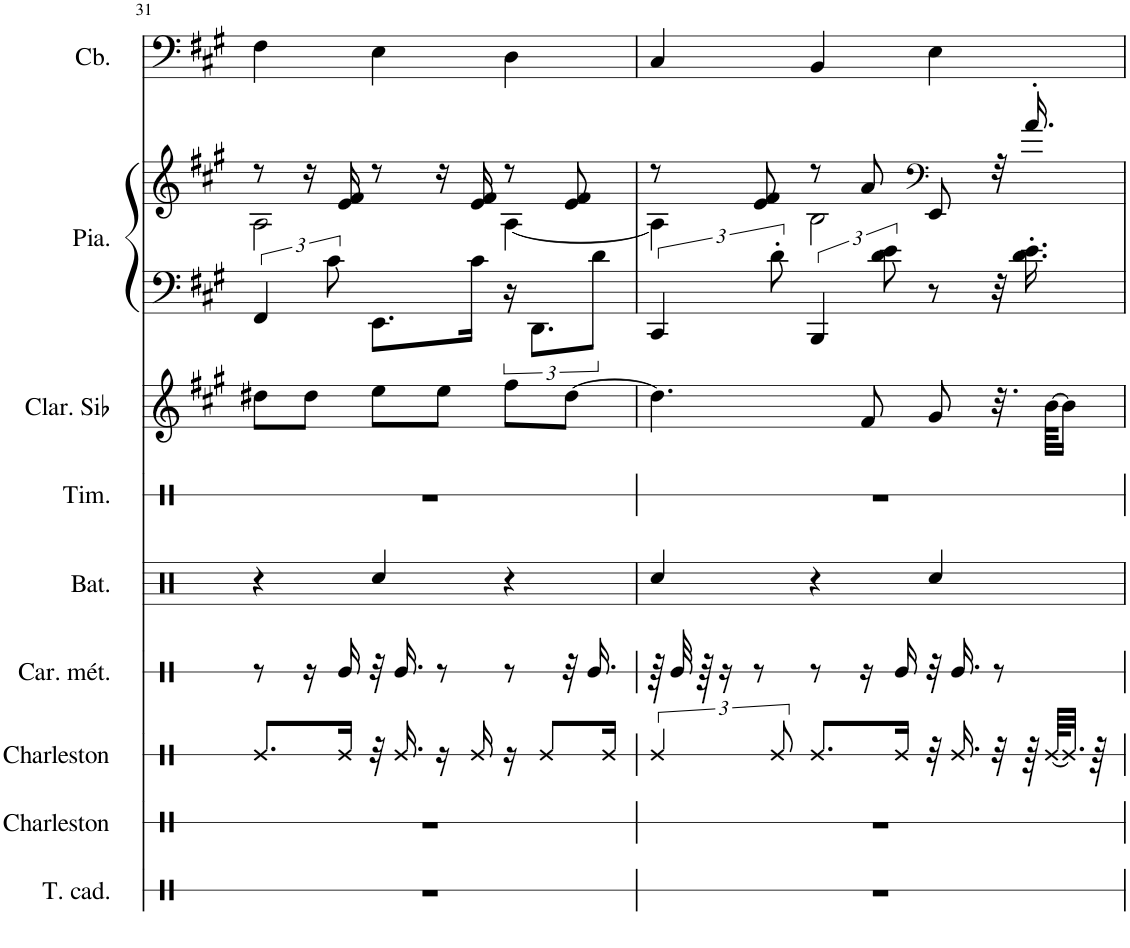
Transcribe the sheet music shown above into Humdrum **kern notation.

**kern	**kern	**kern	**kern	**kern	**kern	**kern	**kern	**kern	**kern
*part9	*part8	*part7	*part6	*part5	*part4	*part3	*part2	*part2	*part1
*staff10	*staff9	*staff8	*staff7	*staff6	*staff5	*staff4	*staff3	*staff2	*staff1
*I"Tambour sur cadre, TOMS	*I"Charleston, OPEN HIHAT	*I"Charleston, CLOSED H.H	*I"Carillon en métal, PERCUSSION	*I"Batterie, SNARE DRUM	*I"Timbre, BASS DRUM	*I"Clarinette en Sib	*I"Piano, A.PIANO 1	*	*I"Contrebasse, ACOU BASS
*I'T. cad.	*I'Charleston	*I'Charleston	*I'Car. mét.	*I'Bat.	*I'Tim.	*I'Clar. Sib	*I'Pia.	*	*I'Cb.
!!LO:PB:g=z
*clefX	*clefX	*clefX	*clefX	*clefX	*clefX	*clefG2	*clefG2	*clefG2	*clefF4
*	*	*	*	*	*	*Trd1c2	*	*	*Trd7c12
*k[]	*k[]	*k[]	*k[]	*k[]	*k[]	*k[f#c#g#]	*k[f#c#g#]	*k[f#c#g#]	*k[f#c#g#]
*M3/4	*M3/4	*M3/4	*M3/4	*M3/4	*M3/4	*M3/4	*M3/4	*M3/4	*M3/4
=31	=31	=31	=31	=31	=31	=31	=31	=31	=31
*	*	*	*	*	*	*	*	*^	*
2.r	2.r	8.Re/L	8r	4r	2.r	8dd#X\L	6FF#/	8r	2A\	4F#\
.	.	.	16r	.	.	8dd#\J	.	16r	.	.
.	.	.	.	.	.	.	12c#\	.	.	.
.	.	16Re/Jk	16Re/	.	.	.	.	16e/ 16f#/	.	.
.	.	32r	32r	4Rcc/	.	8ee\L	8.EE\L	8r	.	4E\
.	.	16.Re/	16.Re/	.	.	.	.	.	.	.
.	.	16r	8r	.	.	8ee\J	.	16r	.	.
.	.	16Re/	.	.	.	.	16c#\Jk	16e/ 16f#/	.	.
.	.	16r	8r	4r	.	8ff#\L	24r	8r	[4A\	4D\
.	.	.	.	.	.	.	12.DD\L	.	.	.
.	.	8Re/L	.	.	.	.	.	.	.	.
.	.	.	32r	.	.	[8dd#\J	.	8e/ 8f#/	.	.
.	.	.	16.Re/	.	.	.	.	.	.	.
.	.	.	.	.	.	.	12d\J	.	.	.
.	.	16Re/Jk	.	.	.	.	.	.	.	.
=32	=32	=32	=32	=32	=32	=32	=32	=32	=32	=32
2.r	2.r	6Re/	64r	4Rcc/	2.r	4.dd#\]	6CC#/	8r	4A\]	4C#/
.	.	.	32Re/	.	.	.	.	.	.	.
.	.	.	64r	.	.	.	.	.	.	.
.	.	.	16r	.	.	.	.	.	.	.
.	.	.	8r	.	.	.	.	8e/ 8f#/	.	.
.	.	12Re/	.	.	.	.	12d'\	.	.	.
.	.	8.Re/L	8r	4r	.	.	6BBB/	8r	2B\	4BB/
.	.	.	16r	.	.	8f#/	.	8a/	.	.
.	.	.	.	.	.	.	12d\ 12e\	.	.	.
.	.	16Re/Jk	16Re/	.	.	.	.	.	.	.
*	*	*	*	*	*	*	*	*clefF4	*	*
.	.	32r	32r	4Rcc/	.	8g#/	8r	8EE/	.	4E\
.	.	16.Re/	16.Re/	.	.	.	.	.	.	.
.	.	32r	8r	.	.	32.r	32r	32r	.	.
.	.	64r	.	.	.	.	16.d\' 16.e\'	16.a'/	.	.
.	.	[64Re/KLLL	.	.	.	[64b\KKLL	.	.	.	.
.	.	32.Re/JJJ]	.	.	.	16b\JJ]	.	.	.	.
.	.	64r	.	.	.	.	.	.	.	.
*	*	*	*	*	*	*	*	*v	*v	*
=	=	=	=	=	=	=	=	=	=
*-	*-	*-	*-	*-	*-	*-	*-	*-	*-
